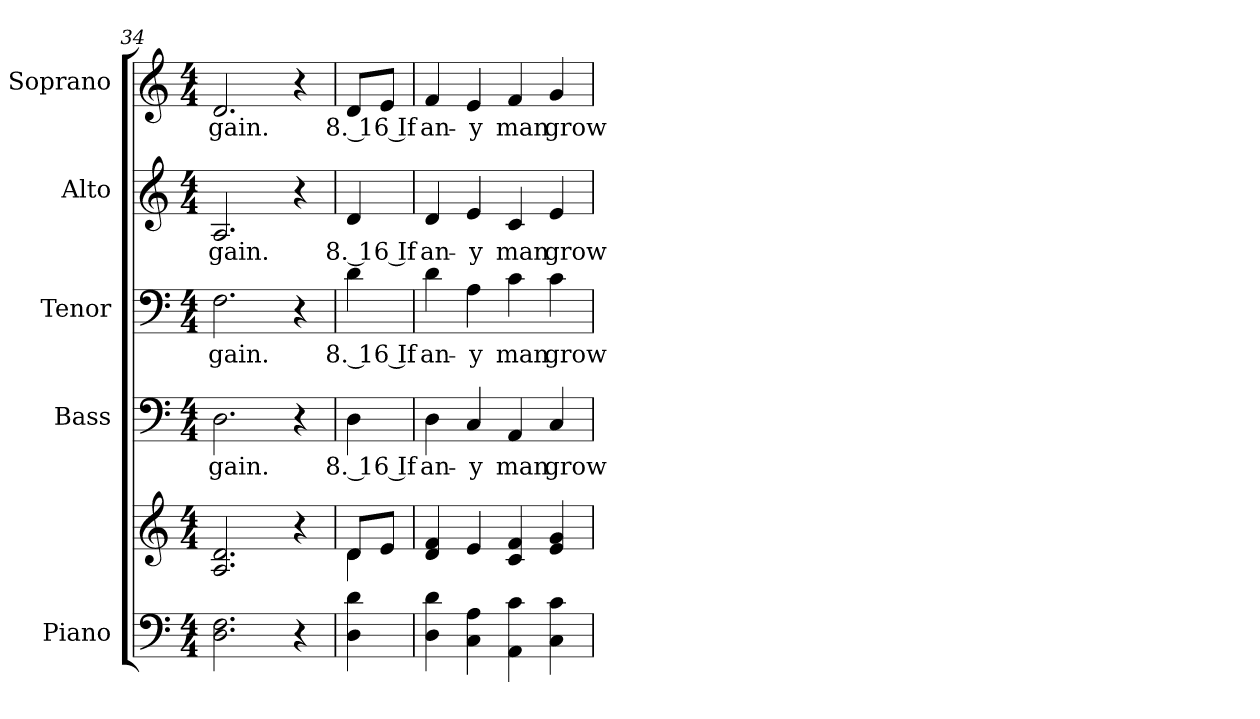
**kern	**kern	**kern	**text	**kern	**text	**kern	**text	**kern	**text
*part5	*part5	*part4	*part4	*part3	*part3	*part2	*part2	*part1	*part1
*staff6	*staff5	*staff4	*staff4	*staff3	*staff3	*staff2	*staff2	*staff1	*staff1
*I"Piano	*	*I"Bass	*	*I"Tenor	*	*I"Alto	*	*I"Soprano	*
*I'Pno.	*	*I'B.	*	*I'T.	*	*I'A.	*	*I'S.	*
!!LO:PB:g=z
*clefF4	*clefG2	*clefF4	*	*clefF4	*	*clefG2	*	*clefG2	*
*k[]	*k[]	*k[]	*	*k[]	*	*k[]	*	*k[]	*
*C:	*C:	*C:	*	*C:	*	*C:	*	*C:	*
*M4/4	*M4/4	*M4/4	*	*M4/4	*	*M4/4	*	*M4/4	*
=34	=34	=34	=34	=34	=34	=34	=34	=34	=34
!	!	!	!LO:LY:b:color=#000000	!	!	!	!	!	!
!	!	!	!	!	!LO:LY:b:color=#000000	!	!	!	!
!	!	!	!	!	!	!	!LO:LY:b:color=#000000	!	!
!	!	!	!	!	!	!	!	!	!LO:LY:b:color=#000000
2.Di\ 2.Fi	2.Ai/ 2.di	2.Di\	-gain.	2.Fi\	-gain.	2.Ai/	-gain.	2.di/	-gain.
4r	4r	4r	.	4r	.	4r	.	4r	.
=35	=35	=35	=35	=35	=35	=35	=35	=35	=35
*	*^	*	*	*	*	*	*	*	*
!	!	!	!	!LO:LY:b:color=#000000	!	!	!	!	!	!
!	!	!	!	!	!	!LO:LY:b:color=#000000	!	!	!	!
!	!	!	!	!	!	!	!	!LO:LY:b:color=#000000	!	!
!	!	!	!	!	!	!	!	!	!	!LO:LY:b:color=#000000
4Di\ 4di	8di/L	4di\	4Di\	8. 16 If	4di\	8. 16 If	4di/	8. 16 If	8di/L	8. 16 If
.	8ei/J	.	.	.	.	.	.	.	8ei/J	.
*	*v	*v	*	*	*	*	*	*	*	*
=36	=36	=36	=36	=36	=36	=36	=36	=36	=36
!	!	!	!LO:LY:b:color=#000000	!	!	!	!	!	!
!	!	!	!	!	!LO:LY:b:color=#000000	!	!	!	!
!	!	!	!	!	!	!	!LO:LY:b:color=#000000	!	!
!	!	!	!	!	!	!	!	!	!LO:LY:b:color=#000000
4Di\ 4di	4di/ 4fi	4Di\	an-	4di\	an-	4di/	an-	4fi/	an-
!	!	!	!LO:LY:b:color=#000000	!	!	!	!	!	!
!	!	!	!	!	!LO:LY:b:color=#000000	!	!	!	!
!	!	!	!	!	!	!	!LO:LY:b:color=#000000	!	!
!	!	!	!	!	!	!	!	!	!LO:LY:b:color=#000000
4Ci\ 4Ai	4ei/	4Ci/	-y	4Ai\	-y	4ei/	-y	4ei/	-y
!	!	!	!LO:LY:b:color=#000000	!	!	!	!	!	!
!	!	!	!	!	!LO:LY:b:color=#000000	!	!	!	!
!	!	!	!	!	!	!	!LO:LY:b:color=#000000	!	!
!	!	!	!	!	!	!	!	!	!LO:LY:b:color=#000000
4AAi\ 4ci	4ci/ 4fi	4AAi/	man	4ci\	man	4ci/	man	4fi/	man
!	!	!	!LO:LY:b:color=#000000	!	!	!	!	!	!
!	!	!	!	!	!LO:LY:b:color=#000000	!	!	!	!
!	!	!	!	!	!	!	!LO:LY:b:color=#000000	!	!
!	!	!	!	!	!	!	!	!	!LO:LY:b:color=#000000
4Ci\ 4ci	4ei/ 4gi	4Ci/	grow	4ci\	grow	4ei/	grow	4gi/	grow
=	=	=	=	=	=	=	=	=	=
*-	*-	*-	*-	*-	*-	*-	*-	*-	*-
